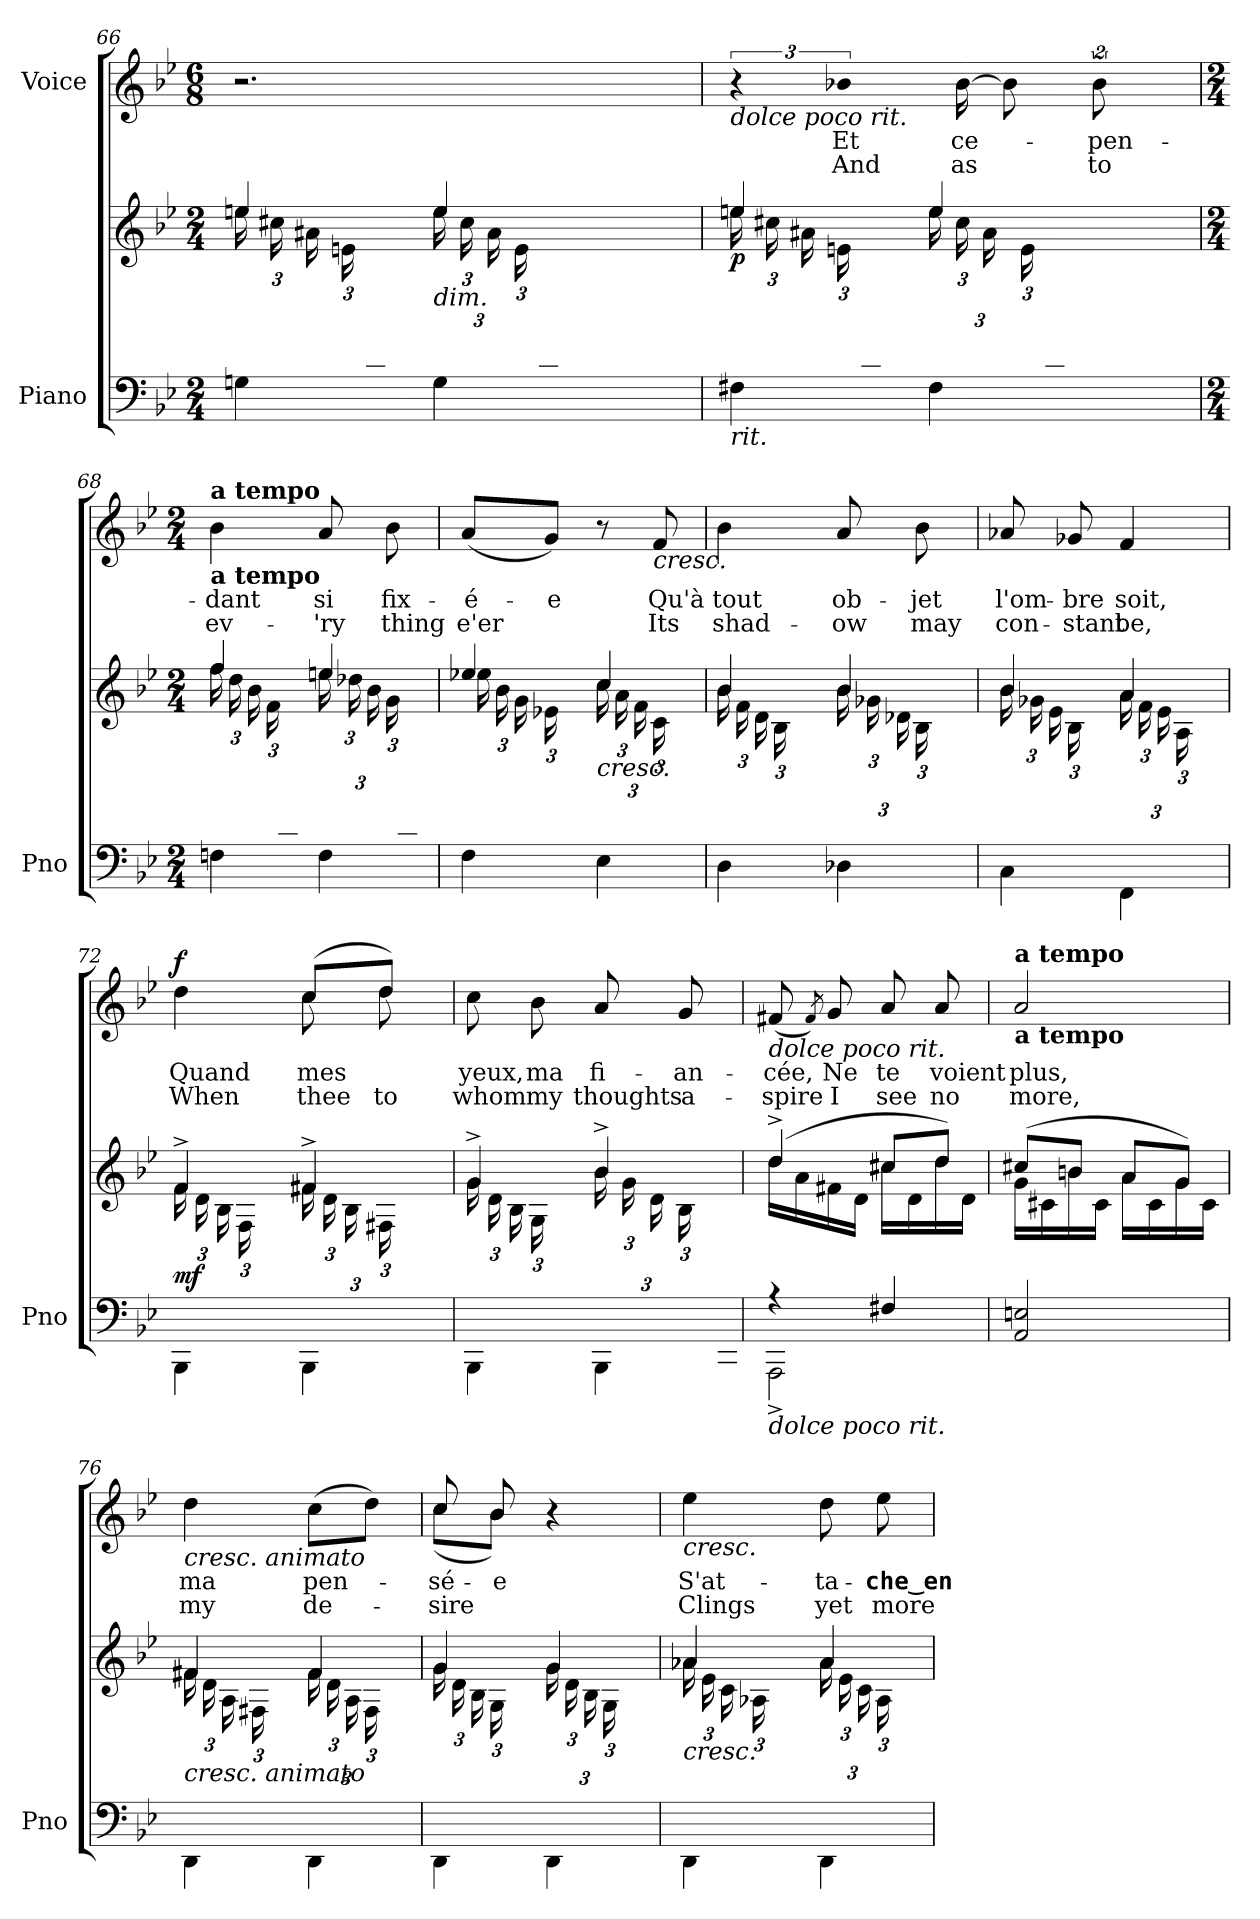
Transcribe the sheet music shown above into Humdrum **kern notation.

**kern	**kern	**dynam	**kern	**text	**text	**dynam
*part2	*part2	*part2	*part1	*part1	*part1	*part1
*staff3	*staff2	*staff2/3	*staff1	*staff1	*staff1	*staff1
*I"Piano	*	*	*I"Voice	*	*	*
*I'Pno	*	*	*	*	*	*
*clefF4	*clefG2	*	*clefG2	*	*	*
*k[b-e-]	*k[b-e-]	*	*k[b-e-]	*	*	*
*M2/4	*M2/4	*	*M6/8	*	*	*
=66	=66	=66	=66	=66	=66	=66
*^	*^	*	*	*	*	*
*	*	*	*Xbrackettup	*	*	*	*	*
6ryy	4Gn\	(4een/	24ee\LL	.	2.r	.	.	.
.	.	.	24cc#X\	.	.	.	.	.
.	.	.	24a#X\	.	.	.	.	.
.	.	.	24en\	.	.	.	.	.
24c#X/	.	.	12ryy	.	.	.	.	.
24A#X/JJ)	.	.	.	.	.	.	.	.
!	!	!LO:TX:b:i:t=dim.	!	!	!	!	!	!
6ryy	4G\	(4ee/	24ee\LL	.	.	.	.	.
.	.	.	24cc#\	.	.	.	.	.
.	.	.	24a#\	.	.	.	.	.
.	.	.	24e\	.	.	.	.	.
24c#/	.	.	4ryy	.	.	.	.	.
24A#/JJ)	.	.	.	.	.	.	.	.
4ryy	4ryy	4ryy	.	.	.	.	.	.
.	.	.	12ryy	.	.	.	.	.
!!LO:LB:g=z
=67	=67	=67	=67	=67	=67	=67	=67	=67
!	!	!	!	!	!LO:TX:b:i:t=dolce poco rit.	!	!	!
!LO:TX:b:i:t=rit.	!	!	!	!	!	!	!	!
!	!	!	!	!LO:DY:b	!LO:N:vis=8	!	!	!
6ryy	4F#X\	(4een/	24ee\LL	p	12.r	.	.	.
.	.	.	24cc#X\	.	.	.	.	.
.	.	.	24a#X\	.	.	.	.	.
!	!	!	!	!	!	!LO:LY:b	!LO:LY:b	!
.	.	.	24en\	.	16%3b-X\	Et	And	.
24c#X/	.	.	12ryy	.	.	.	.	.
24A#X/JJ)	.	.	.	.	.	.	.	.
6ryy	4F#\	(4ee/	24ee\LL	.	.	.	.	.
.	.	.	24cc#\	.	.	.	.	.
!	!	!	!	!	!	!LO:LY:b	!LO:LY:b	!
.	.	.	.	.	[16b-\	ce-	as	.
.	.	.	24a#\	.	.	.	.	.
.	.	.	24e\	.	8b-\]	.	.	.
24c#/	.	.	8.ryy	.	.	.	.	.
24A#/JJ)	.	.	.	.	.	.	.	.
!	!	!	!	!	!	!LO:LY:b	!LO:LY:b	!
8.ryy	8.ryy	8.ryy	.	.	16%3b-\	-pen-	to	.
.	.	.	12ryy	.	.	.	.	.
!!LO:LB:g=z
=68	=68	=68	=68	=68	=68	=68	=68	=68
*M2/4	*	*M2/4	*	*	*M2/4	*	*	*
!	!	!	!	!	!LO:TX:b:B:t=a tempo	!	!	!
!	!	!	!	!	!LO:TX:a:B:t=a tempo	!	!	!
!	!	!	!	!	!	!LO:LY:b	!LO:LY:b	!
6ryy	4Fn\	(4ff/	24ff\LL	.	4b-\	-dant	ev-	.
.	.	.	24dd\	.	.	.	.	.
.	.	.	24b-\	.	.	.	.	.
.	.	.	24f\	.	.	.	.	.
24d/	.	.	12ryy	.	.	.	.	.
24B-/JJ)	.	.	.	.	.	.	.	.
!	!	!	!	!	!	!LO:LY:b	!LO:LY:b	!
6ryy	4F\	(4een/	24ee\LL	.	8a/	si	-'ry	.
.	.	.	24dd-X\	.	.	.	.	.
.	.	.	24b-\	.	.	.	.	.
!	!	!	!	!	!	!LO:LY:b	!LO:LY:b	!
.	.	.	24g\	.	8b-\	fix-	thing	.
24d-X/	.	.	12ryy	.	.	.	.	.
24B-/JJ)	.	.	.	.	.	.	.	.
=69	=69	=69	=69	=69	=69	=69	=69	=69
!	!	!	!	!	!	!LO:LY:b	!LO:LY:b	!
6ryy	4F\	(4ee-X/	24ee-\LL	.	(8a/L	-é-	e'er	.
.	.	.	24b-\	.	.	.	.	.
.	.	.	24g\	.	.	.	.	.
!	!	!	!	!	!	!LO:LY:b	!	!
.	.	.	24e-X\	.	8g/J)	-e	.	.
24B-/	.	.	12ryy	.	.	.	.	.
24G/JJ)	.	.	.	.	.	.	.	.
!	!	!LO:TX:b:i:t=cresc.	!	!	!	!	!	!
6ryy	4E-\	(4cc/	24cc\LL	.	8r	.	.	.
.	.	.	24a\	.	.	.	.	.
.	.	.	24f\	.	.	.	.	.
!	!	!	!	!	!LO:TX:b:i:t=cresc.	!	!	!
!	!	!	!	!	!	!LO:LY:b	!LO:LY:b	!
.	.	.	24c\	.	8f/	Qu'à	Its	.
24A/	.	.	12ryy	.	.	.	.	.
24F/JJ)	.	.	.	.	.	.	.	.
!!LO:LB:g=z
=70	=70	=70	=70	=70	=70	=70	=70	=70
!	!	!	!	!	!	!LO:LY:b	!LO:LY:b	!
6ryy	4D\	(4b-/	24b-\LL	.	4b-\	tout	shad-	.
.	.	.	24f\	.	.	.	.	.
.	.	.	24d\	.	.	.	.	.
.	.	.	24B-\	.	.	.	.	.
24F/	.	.	12ryy	.	.	.	.	.
24D/JJ)	.	.	.	.	.	.	.	.
!	!	!	!	!	!	!LO:LY:b	!LO:LY:b	!
6ryy	4D-X\	(4b-/	24b-\LL	.	8a/	ob-	-ow	.
.	.	.	24g-X\	.	.	.	.	.
.	.	.	24d-X\	.	.	.	.	.
!	!	!	!	!	!	!LO:LY:b	!LO:LY:b	!
.	.	.	24B-\	.	8b-\	-jet	may	.
24G-X/	.	.	12ryy	.	.	.	.	.
24Dn/JJ)	.	.	.	.	.	.	.	.
!!LO:PB:g=z
=71	=71	=71	=71	=71	=71	=71	=71	=71
!	!	!	!	!	!	!LO:LY:b	!LO:LY:b	!
6ryy	4C\	(4b-/	24b-\LL	.	8a-X/	l'om-	con-	.
.	.	.	24g-X\	.	.	.	.	.
.	.	.	24e-\	.	.	.	.	.
!	!	!	!	!	!	!LO:LY:b	!LO:LY:b	!
.	.	.	24B-\	.	8g-X/	-bre	-stant	.
24G-X/	.	.	12ryy	.	.	.	.	.
24C/JJ)	.	.	.	.	.	.	.	.
!	!	!	!	!	!	!LO:LY:b	!LO:LY:b	!
6ryy	4FF\	(4a/	24a\LL	.	4f/	soit,	be,	.
.	.	.	24f\	.	.	.	.	.
.	.	.	24e-\	.	.	.	.	.
.	.	.	24A\	.	.	.	.	.
24C/	.	.	12ryy	.	.	.	.	.
24FF/JJ)	.	.	.	.	.	.	.	.
=72	=72	=72	=72	=72	=72	=72	=72	=72
!	!	!	!	!LO:DY:b	!	!LO:LY:b	!LO:LY:b	!LO:DY:b
*	*	*	*	*	*^	*	*	*
6ryy	4BBB-\	(4f^/	24f\LL	mf	4dd\	4ryy	Quand	When	f
.	.	.	24d\	.	.	.	.	.	.
.	.	.	24B-\	.	.	.	.	.	.
.	.	.	24F\	.	.	.	.	.	.
24BB-/	.	.	12ryy	.	.	.	.	.	.
24FF/JJ)	.	.	.	.	.	.	.	.	.
!	!	!	!	!	!	!	!LO:LY:b	!LO:LY:b	!
6ryy	4BBB-\	(4f#X^/	24f#\LL	.	(8cc/L	8cc\	mes	thee	.
.	.	.	24d\	.	.	.	.	.	.
.	.	.	24B-\	.	.	.	.	.	.
!	!	!	!	!	!	!	!	!LO:LY:b	!
.	.	.	24F#X\	.	8dd/J)	8dd\	.	to	.
24BB-/	.	.	12ryy	.	.	.	.	.	.
24FF#X/JJ)	.	.	.	.	.	.	.	.	.
*	*	*	*	*	*v	*v	*	*	*
!!LO:LB:g=z
=73	=73	=73	=73	=73	=73	=73	=73	=73
!	!	!	!	!	!	!LO:LY:b	!LO:LY:b	!
6ryy	4BBB-\	(4g^/	24g\LL	.	8cc\	yeux,	whom	.
.	.	.	24d\	.	.	.	.	.
.	.	.	24B-\	.	.	.	.	.
!	!	!	!	!	!	!LO:LY:b	!LO:LY:b	!
.	.	.	24G\	.	8b-\	ma	my	.
24BB-/	.	.	12ryy	.	.	.	.	.
24GG/JJ)	.	.	.	.	.	.	.	.
!	!	!	!	!	!	!LO:LY:b	!LO:LY:b	!
6ryy	4BBB-\	(4b-^/	24b-\LL	.	8a/	fi-	thoughts	.
.	.	.	24g\	.	.	.	.	.
.	.	.	24d\	.	.	.	.	.
!	!	!	!	!	!	!LO:LY:b	!LO:LY:b	!
.	.	.	24B-\	.	8g/	-an-	a-	.
24BB-/	.	.	12ryy	.	.	.	.	.
24BBB-/JJ)	.	.	.	.	.	.	.	.
!!LO:LB:g=z
=74	=74	=74	=74	=74	=74	=74	=74	=74
!	!	!	!	!	!LO:TX:b:i:t=dolce  poco rit.	!	!	!
!LO:TX:b:i:t=dolce  poco rit.	!	!	!	!	!	!	!	!
!	!	!	!	!	!	!LO:LY:b	!LO:LY:b	!
4r	2AAA^\	(4dd^/	16dd\LL	.	(8f#X/	-cée,	-spire	.
.	.	.	16a\	.	.	.	.	.
.	.	.	.	.	8qf#/)	.	.	.
!	!	!	!	!	!	!LO:LY:b	!LO:LY:b	!
.	.	.	16f#X\	.	8g/	Ne	I	.
.	.	.	16d\JJ	.	.	.	.	.
!	!	!	!	!	!	!LO:LY:b	!LO:LY:b	!
4F#X/	.	8cc#X/L	16cc#\LL	.	8a/	te	see	.
.	.	.	16d\	.	.	.	.	.
!	!	!	!	!	!	!LO:LY:b	!LO:LY:b	!
.	.	8dd/J)	16dd\	.	8a/	voient	no	.
.	.	.	16d\JJ	.	.	.	.	.
*v	*v	*	*	*	*	*	*	*
=75	=75	=75	=75	=75	=75	=75	=75
!	!	!	!	!LO:TX:b:B:t=a tempo	!	!	!
!	!	!	!	!LO:TX:a:B:t=a tempo	!	!	!
!	!	!	!	!	!LO:LY:b	!LO:LY:b	!
2AA/ 2En/	(8cc#X/L	16g\LL	.	2a/	plus,	more,	.
.	.	16c#X\	.	.	.	.	.
.	8bn/J	16b\	.	.	.	.	.
.	.	16c#\JJ	.	.	.	.	.
.	8a/L	16a\LL	.	.	.	.	.
.	.	16c#\	.	.	.	.	.
.	8g/J)	16g\	.	.	.	.	.
.	.	16c#\JJ	.	.	.	.	.
=76	=76	=76	=76	=76	=76	=76	=76
*^	*	*	*	*	*	*	*
!	!	!	!	!	!LO:TX:b:i:t=cresc. animato	!	!	!
!	!	!LO:TX:b:i:t=cresc. animato	!	!	!	!	!	!
!	!	!	!	!	!	!LO:LY:b	!LO:LY:b	!
6ryy	4DD\	(4f#X/	24f#\LL	.	4dd\	ma	my	.
.	.	.	24d\	.	.	.	.	.
.	.	.	24A\	.	.	.	.	.
.	.	.	24F#X\	.	.	.	.	.
24D/	.	.	12ryy	.	.	.	.	.
24AA/JJ)	.	.	.	.	.	.	.	.
!	!	!	!	!	!	!LO:LY:b	!LO:LY:b	!
6ryy	4DD\	(4f#/	24f#\LL	.	(8cc\L	pen-	de-	.
.	.	.	24d\	.	.	.	.	.
.	.	.	24A\	.	.	.	.	.
.	.	.	24F#\	.	8dd\J)	.	.	.
24D/	.	.	12ryy	.	.	.	.	.
24AA/JJ)	.	.	.	.	.	.	.	.
!!LO:PB:g=z
=77	=77	=77	=77	=77	=77	=77	=77	=77
!	!	!	!	!	!	!LO:LY:b	!LO:LY:b	!
*	*	*	*	*	*^	*	*	*
6ryy	4DD\	(4g/	24g\LL	.	8cc/	(8cc\L	-sé-	-sire	.
.	.	.	24d\	.	.	.	.	.	.
.	.	.	24B-\	.	.	.	.	.	.
!	!	!	!	!	!	!	!LO:LY:b	!	!
.	.	.	24G\	.	8b-/	8b-\J)	-e	.	.
24D/	.	.	12ryy	.	.	.	.	.	.
24BB-/JJ)	.	.	.	.	.	.	.	.	.
6ryy	4DD\	(4g/	24g\LL	.	4r	4ryy	.	.	.
.	.	.	24d\	.	.	.	.	.	.
.	.	.	24B-\	.	.	.	.	.	.
.	.	.	24G\	.	.	.	.	.	.
24D/	.	.	12ryy	.	.	.	.	.	.
24BB-/JJ)	.	.	.	.	.	.	.	.	.
*	*	*	*	*	*v	*v	*	*	*
=78	=78	=78	=78	=78	=78	=78	=78	=78
!	!	!	!	!	!LO:TX:b:i:t=cresc.	!	!	!
!	!	!LO:TX:b:i:t=cresc.	!	!	!	!	!	!
!	!	!	!	!	!	!LO:LY:b	!LO:LY:b	!
6ryy	4DD\	(4a-X/	24a-\LL	.	4ee-\	S'at-	Clings	.
.	.	.	24e-\	.	.	.	.	.
.	.	.	24c\	.	.	.	.	.
.	.	.	24A-X\	.	.	.	.	.
24E-/	.	.	12ryy	.	.	.	.	.
24AA-X/JJ)	.	.	.	.	.	.	.	.
!	!	!	!	!	!	!LO:LY:b	!LO:LY:b	!
6ryy	4DD\	(4a-/	24a-\LL	.	8dd\	-ta-	yet	.
.	.	.	24e-\	.	.	.	.	.
.	.	.	24c\	.	.	.	.	.
!	!	!	!	!	!	!LO:LY:b	!LO:LY:b	!
.	.	.	24A-\	.	8ee-\	-che‿en-	more	.
24E-/	.	.	12ryy	.	.	.	.	.
24AA-/JJ)	.	.	.	.	.	.	.	.
*v	*v	*	*	*	*	*	*	*
*	*v	*v	*	*	*	*	*
=	=	=	=	=	=	=
*-	*-	*-	*-	*-	*-	*-
